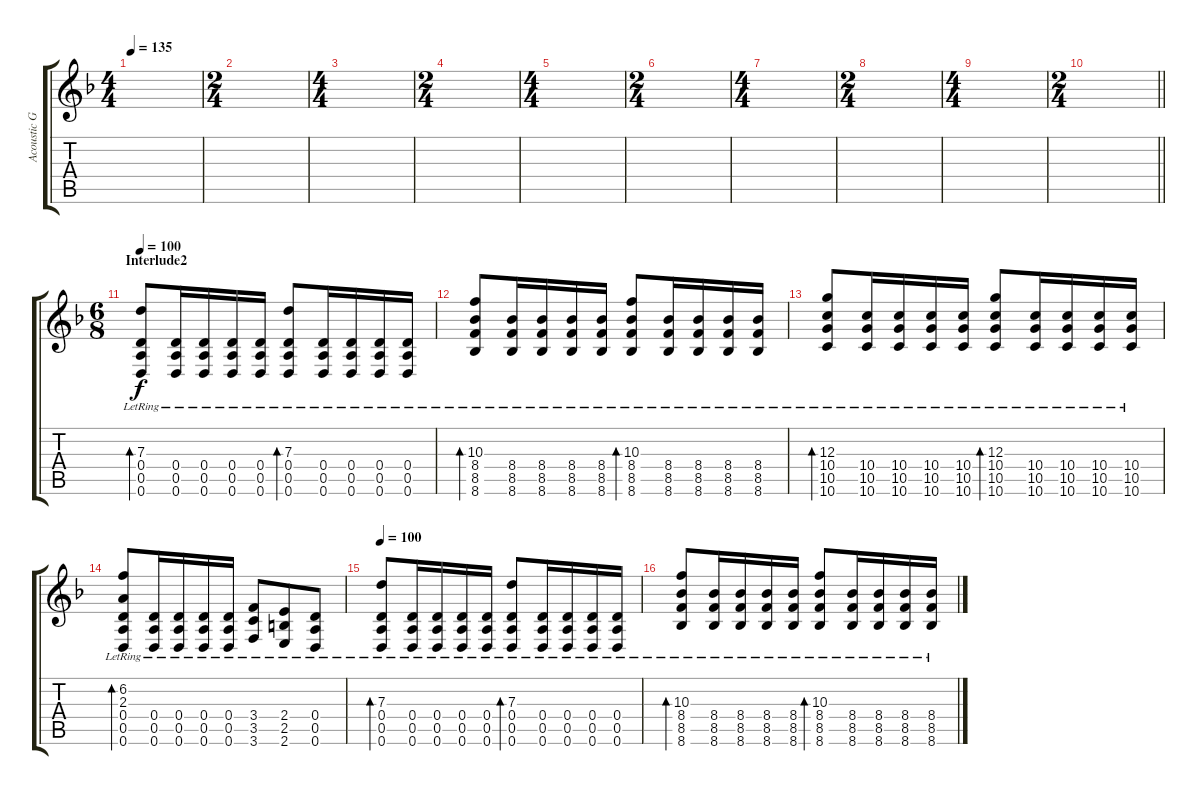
\track ("Acoustic Guitar" "Acoustic G") {instrument acousticguitarsteel}
\staff {score tabs}
\tuning (E4 B3 G3 D3 A2 D2) {hide}
\ts (4 4)
\tempo 135
\clef g2
\ks dminor
|
\ts (2 4)
|
\ts (4 4)
|
\ts (2 4)
|
\ts (4 4)
|
\ts (2 4)
|
\ts (4 4)
|
\ts (2 4)
|
\ts (4 4)
|
\ts (2 4)
\barLineRight lightlight
|
\ts (6 8)
\section ("" "Interlude2")
\tempo 90
\tempo 100
(7.3{lr} 0.4{lr} 0.5{lr} 0.6{lr}).8{bd 120} (0.4{lr} 0.5{lr} 0.6{lr}).16 (0.4{lr} 0.5{lr} 0.6{lr}).16 (0.4{lr} 0.5{lr} 0.6{lr}).16 (0.4{lr} 0.5{lr} 0.6{lr}).16 (7.3{lr} 0.4{lr} 0.5{lr} 0.6{lr}).8{bd 120} (0.4{lr} 0.5{lr} 0.6{lr}).16 (0.4{lr} 0.5{lr} 0.6{lr}).16 (0.4{lr} 0.5{lr} 0.6{lr}).16 (0.4{lr} 0.5{lr} 0.6{lr}).16 |
(10.3{lr} 8.4{lr} 8.5{lr} 8.6{lr}).8{bd 120} (8.4{lr} 8.5{lr} 8.6{lr}).16 (8.4{lr} 8.5{lr} 8.6{lr}).16 (8.4{lr} 8.5{lr} 8.6{lr}).16 (8.4{lr} 8.5{lr} 8.6{lr}).16 (10.3{lr} 8.4{lr} 8.5{lr} 8.6{lr}).8{bd 120} (8.4{lr} 8.5{lr} 8.6{lr}).16 (8.4{lr} 8.5{lr} 8.6{lr}).16 (8.4{lr} 8.5{lr} 8.6{lr}).16 (8.4{lr} 8.5{lr} 8.6{lr}).16 |
(12.3{lr} 10.4{lr} 10.5{lr} 10.6{lr}).8{bd 120} (10.4{lr} 10.5{lr} 10.6{lr}).16 (10.4{lr} 10.5{lr} 10.6{lr}).16 (10.4{lr} 10.5{lr} 10.6{lr}).16 (10.4{lr} 10.5{lr} 10.6{lr}).16 (12.3{lr} 10.4{lr} 10.5{lr} 10.6{lr}).8{bd 120} (10.4{lr} 10.5{lr} 10.6{lr}).16 (10.4{lr} 10.5{lr} 10.6{lr}).16 (10.4{lr} 10.5{lr} 10.6{lr}).16 (10.4{lr} 10.5{lr} 10.6{lr}).16 |
(6.2{lr} 2.3{lr} 0.4{lr} 0.5{lr} 0.6{lr}).8{bd 120} (0.4{lr} 0.5{lr} 0.6{lr}).16 (0.4{lr} 0.5{lr} 0.6{lr}).16 (0.4{lr} 0.5{lr} 0.6{lr}).16 (0.4{lr} 0.5{lr} 0.6{lr}).16 (3.4{lr} 3.5{lr} 3.6{lr}).8 (2.4{lr} 2.5{lr} 2.6{lr}).8 (0.4{lr} 0.5{lr} 0.6{lr}).8 |
\tempo 90
\tempo 100
(7.3{lr} 0.4{lr} 0.5{lr} 0.6{lr}).8{bd 120} (0.4{lr} 0.5{lr} 0.6{lr}).16 (0.4{lr} 0.5{lr} 0.6{lr}).16 (0.4{lr} 0.5{lr} 0.6{lr}).16 (0.4{lr} 0.5{lr} 0.6{lr}).16 (7.3{lr} 0.4{lr} 0.5{lr} 0.6{lr}).8{bd 120} (0.4{lr} 0.5{lr} 0.6{lr}).16 (0.4{lr} 0.5{lr} 0.6{lr}).16 (0.4{lr} 0.5{lr} 0.6{lr}).16 (0.4{lr} 0.5{lr} 0.6{lr}).16 |
(10.3{lr} 8.4{lr} 8.5{lr} 8.6{lr}).8{bd 120} (8.4{lr} 8.5{lr} 8.6{lr}).16 (8.4{lr} 8.5{lr} 8.6{lr}).16 (8.4{lr} 8.5{lr} 8.6{lr}).16 (8.4{lr} 8.5{lr} 8.6{lr}).16 (10.3{lr} 8.4{lr} 8.5{lr} 8.6{lr}).8{bd 120} (8.4{lr} 8.5{lr} 8.6{lr}).16 (8.4{lr} 8.5{lr} 8.6{lr}).16 (8.4{lr} 8.5{lr} 8.6{lr}).16 (8.4{lr} 8.5{lr} 8.6{lr}).16
